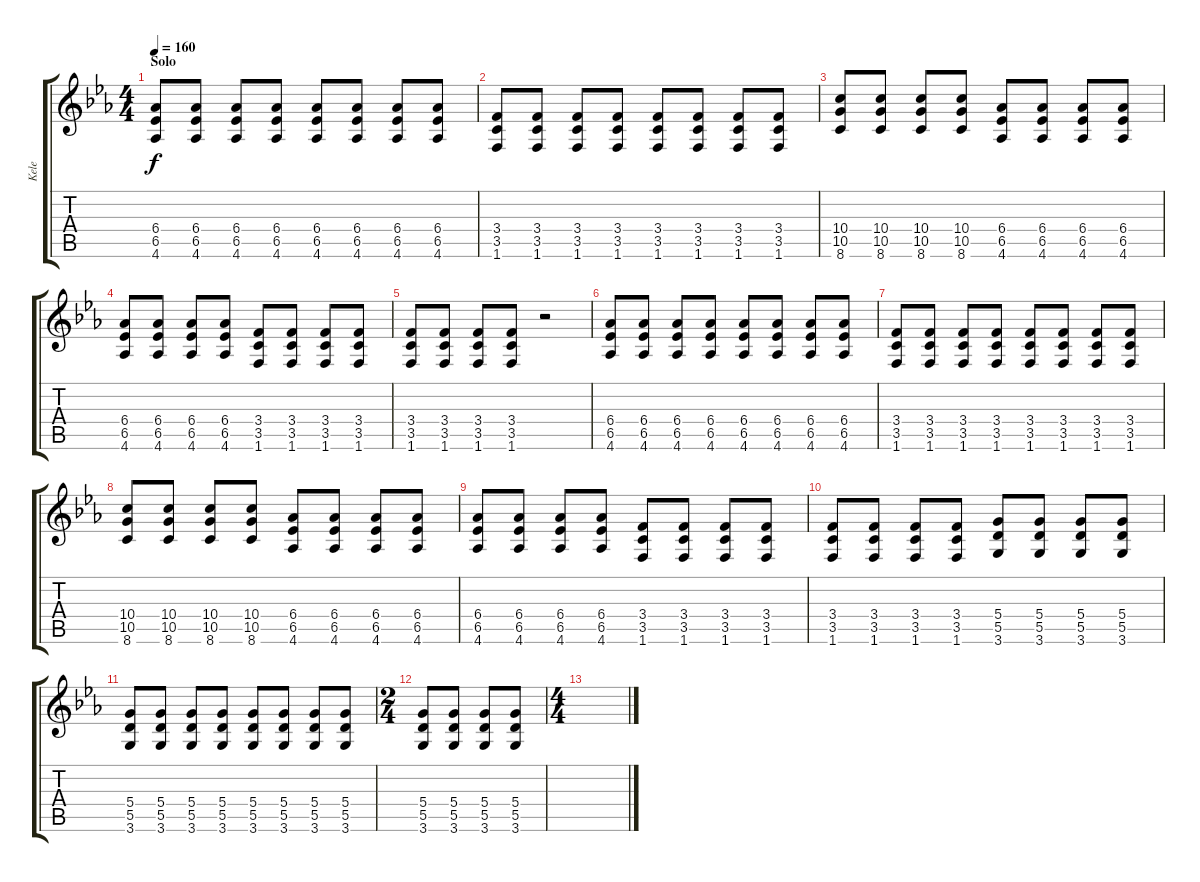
\track ("Kele" "Kele") {instrument electricguitarclean}
\staff {score tabs}
\tuning (E4 B3 G3 D3 A2 E2) {hide}
\ts (4 4)
\section ("" "Solo")
\tempo 160
\clef g2
\ks cminor
(6.4 6.5 4.6).8{dy f} (6.4 6.5 4.6).8 (6.4 6.5 4.6).8 (6.4 6.5 4.6).8 (6.4 6.5 4.6).8 (6.4 6.5 4.6).8 (6.4 6.5 4.6).8 (6.4 6.5 4.6).8 |
(3.4 3.5 1.6).8 (3.4 3.5 1.6).8 (3.4 3.5 1.6).8 (3.4 3.5 1.6).8 (3.4 3.5 1.6).8 (3.4 3.5 1.6).8 (3.4 3.5 1.6).8 (3.4 3.5 1.6).8 |
(10.4 10.5 8.6).8 (10.4 10.5 8.6).8 (10.4 10.5 8.6).8 (10.4 10.5 8.6).8 (6.4 6.5 4.6).8 (6.4 6.5 4.6).8 (6.4 6.5 4.6).8 (6.4 6.5 4.6).8 |
(6.4 6.5 4.6).8 (6.4 6.5 4.6).8 (6.4 6.5 4.6).8 (6.4 6.5 4.6).8 (3.4 3.5 1.6).8 (3.4 3.5 1.6).8 (3.4 3.5 1.6).8 (3.4 3.5 1.6).8 |
(3.4 3.5 1.6).8 (3.4 3.5 1.6).8 (3.4 3.5 1.6).8 (3.4 3.5 1.6).8 r.2 |
(6.4 6.5 4.6).8 (6.4 6.5 4.6).8 (6.4 6.5 4.6).8 (6.4 6.5 4.6).8 (6.4 6.5 4.6).8 (6.4 6.5 4.6).8 (6.4 6.5 4.6).8 (6.4 6.5 4.6).8 |
(3.4 3.5 1.6).8 (3.4 3.5 1.6).8 (3.4 3.5 1.6).8 (3.4 3.5 1.6).8 (3.4 3.5 1.6).8 (3.4 3.5 1.6).8 (3.4 3.5 1.6).8 (3.4 3.5 1.6).8 |
(10.4 10.5 8.6).8 (10.4 10.5 8.6).8 (10.4 10.5 8.6).8 (10.4 10.5 8.6).8 (6.4 6.5 4.6).8 (6.4 6.5 4.6).8 (6.4 6.5 4.6).8 (6.4 6.5 4.6).8 |
(6.4 6.5 4.6).8 (6.4 6.5 4.6).8 (6.4 6.5 4.6).8 (6.4 6.5 4.6).8 (3.4 3.5 1.6).8 (3.4 3.5 1.6).8 (3.4 3.5 1.6).8 (3.4 3.5 1.6).8 |
(3.4 3.5 1.6).8 (3.4 3.5 1.6).8 (3.4 3.5 1.6).8 (3.4 3.5 1.6).8 (5.4 5.5 3.6).8 (5.4 5.5 3.6).8 (5.4 5.5 3.6).8 (5.4 5.5 3.6).8 |
(5.4 5.5 3.6).8 (5.4 5.5 3.6).8 (5.4 5.5 3.6).8 (5.4 5.5 3.6).8 (5.4 5.5 3.6).8 (5.4 5.5 3.6).8 (5.4 5.5 3.6).8 (5.4 5.5 3.6).8 |
\ts (2 4)
(5.4 5.5 3.6).8 (5.4 5.5 3.6).8 (5.4 5.5 3.6).8 (5.4 5.5 3.6).8 |
\ts (4 4)
